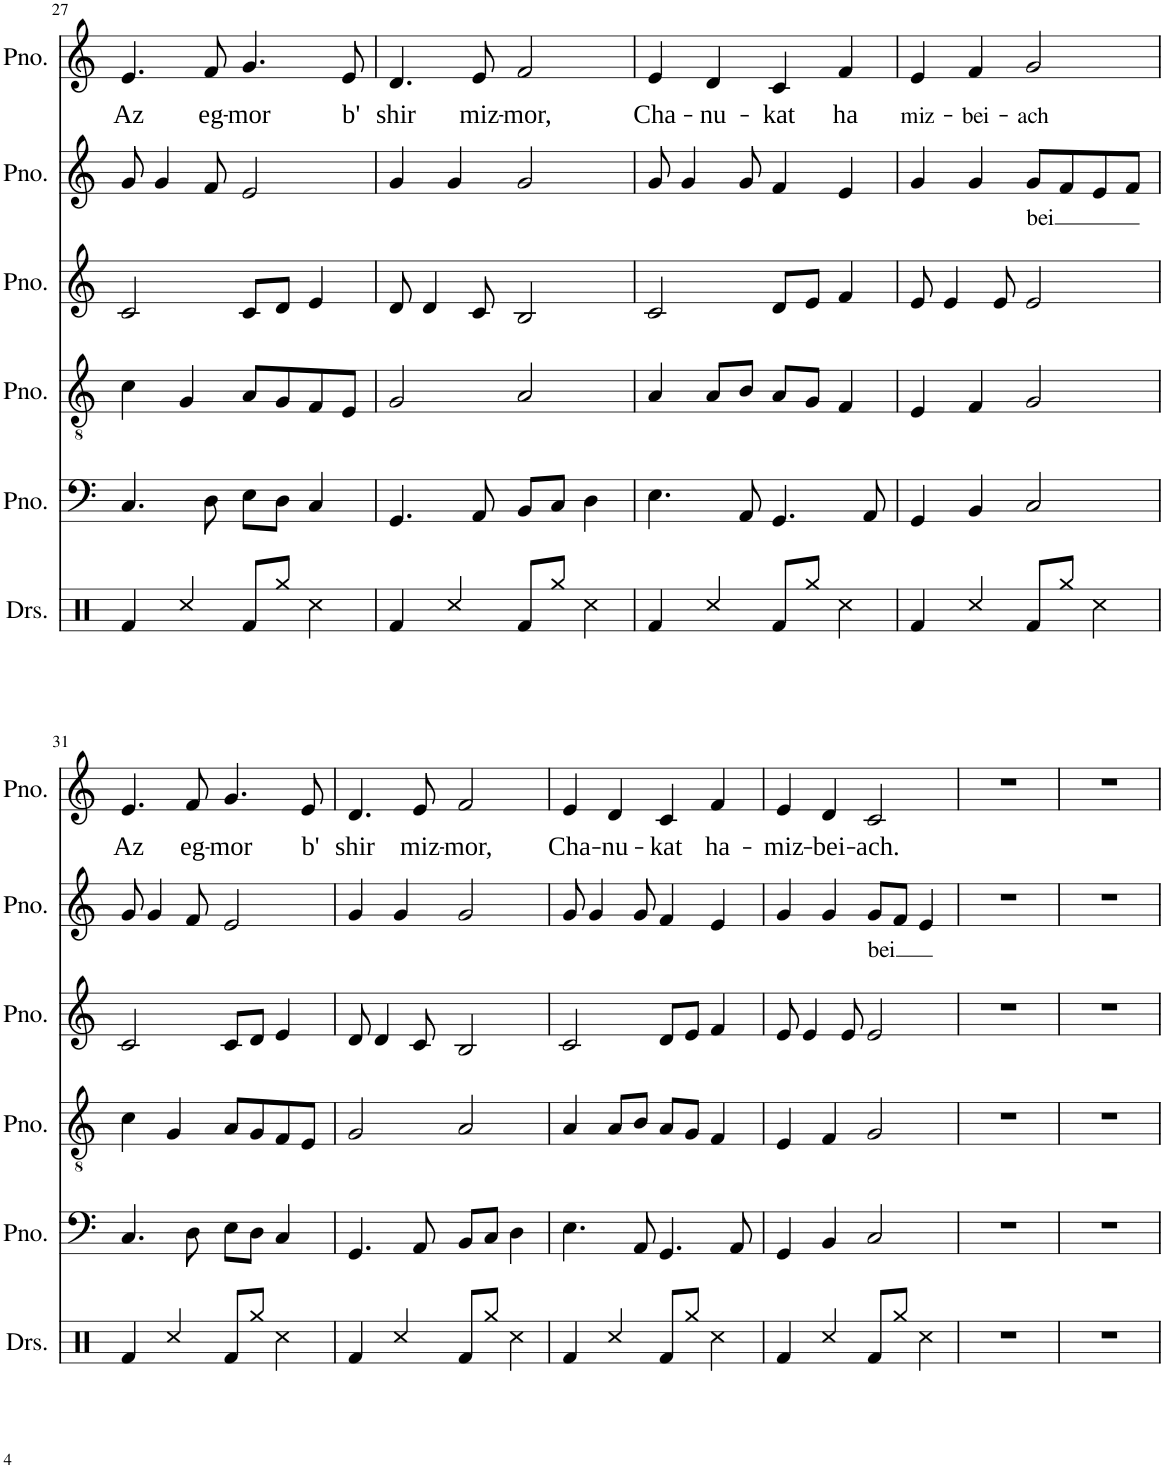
**kern	**kern	**kern	**kern	**kern	**text	**kern	**text
*part6	*part5	*part4	*part3	*part2	*part2	*part1	*part1
*staff6	*staff5	*staff4	*staff3	*staff2	*staff2	*staff1	*staff1
*I"Drumset	*I"Piano	*I"Piano	*I"Piano	*I"Piano	*	*I"Piano	*
*I'Drs.	*I'Pno.	*I'Pno.	*I'Pno.	*I'Pno.	*	*I'Pno.	*
!!LO:PB:g=z
*clefX	*clefF4	*clefGv2	*clefG2	*clefG2	*	*clefG2	*
*k[]	*k[]	*k[]	*k[]	*k[]	*	*k[]	*
*M4/4	*M4/4	*M4/4	*M4/4	*M4/4	*	*M4/4	*
=27	=27	=27	=27	=27	=27	=27	=27
!	!	!	!	!	!	!	!LO:LY:b
4Rf/	4.C/	4c\	2c/	8g/	.	4.e/	Az
.	.	.	.	4g/	.	.	.
4Rcc/	.	4G/	.	.	.	.	.
!	!	!	!	!	!	!	!LO:LY:b
.	8D\	.	.	8f/	.	8f/	eg-
!	!	!	!	!	!	!	!LO:LY:b
8Rf/L	8E\L	8A/L	8c/L	2e/	.	4.g/	-mor
8Rgg/J	8D\J	8G/	8d/J	.	.	.	.
4Rcc\	4C/	8F/	4e/	.	.	.	.
!	!	!	!	!	!	!	!LO:LY:b
.	.	8E/J	.	.	.	8e/	b'
=28	=28	=28	=28	=28	=28	=28	=28
!	!	!	!	!	!	!	!LO:LY:b
4Rf/	4.GG/	2G/	8d/	4g/	.	4.d/	shir
.	.	.	4d/	.	.	.	.
4Rcc/	.	.	.	4g/	.	.	.
!	!	!	!	!	!	!	!LO:LY:b
.	8AA/	.	8c/	.	.	8e/	miz-
!	!	!	!	!	!	!	!LO:LY:b
8Rf/L	8BB/L	2A/	2B/	2g/	.	2f/	-mor,
8Rgg/J	8C/J	.	.	.	.	.	.
4Rcc\	4D\	.	.	.	.	.	.
=29	=29	=29	=29	=29	=29	=29	=29
!	!	!	!	!	!	!	!LO:LY:b
4Rf/	4.E\	4A/	2c/	8g/	.	4e/	Cha-
.	.	.	.	4g/	.	.	.
!	!	!	!	!	!	!	!LO:LY:b
4Rcc/	.	8A/L	.	.	.	4d/	-nu-
.	8AA/	8B/J	.	8g/	.	.	.
!	!	!	!	!	!	!	!LO:LY:b
8Rf/L	4.GG/	8A/L	8d/L	4f/	.	4c/	-kat
8Rgg/J	.	8G/J	8e/J	.	.	.	.
!	!	!	!	!	!	!	!LO:LY:b
4Rcc\	.	4F/	4f/	4e/	.	4f/	ha
.	8AA/	.	.	.	.	.	.
=30	=30	=30	=30	=30	=30	=30	=30
!	!	!	!	!	!	!	!LO:LY:b
4Rf/	4GG/	4E/	8e/	4g/	.	4e/	miz-
.	.	.	4e/	.	.	.	.
!	!	!	!	!	!	!	!LO:LY:b
4Rcc/	4BB/	4F/	.	4g/	.	4f/	-bei-
.	.	.	8e/	.	.	.	.
!	!	!	!	!	!LO:LY:b	!	!LO:LY:b
8Rf/L	2C/	2G/	2e/	8g/L	bei	2g/	-ach
8Rgg/J	.	.	.	8f/	.	.	.
4Rcc\	.	.	.	8e/	.	.	.
.	.	.	.	8f/J	.	.	.
!!LO:LB:g=z
=31	=31	=31	=31	=31	=31	=31	=31
!	!	!	!	!	!	!	!LO:LY:b
4Rf/	4.C/	4c\	2c/	8g/	.	4.e/	Az
.	.	.	.	4g/	.	.	.
4Rcc/	.	4G/	.	.	.	.	.
!	!	!	!	!	!	!	!LO:LY:b
.	8D\	.	.	8f/	.	8f/	eg-
!	!	!	!	!	!	!	!LO:LY:b
8Rf/L	8E\L	8A/L	8c/L	2e/	.	4.g/	-mor
8Rgg/J	8D\J	8G/	8d/J	.	.	.	.
4Rcc\	4C/	8F/	4e/	.	.	.	.
!	!	!	!	!	!	!	!LO:LY:b
.	.	8E/J	.	.	.	8e/	b'
=32	=32	=32	=32	=32	=32	=32	=32
!	!	!	!	!	!	!	!LO:LY:b
4Rf/	4.GG/	2G/	8d/	4g/	.	4.d/	shir
.	.	.	4d/	.	.	.	.
4Rcc/	.	.	.	4g/	.	.	.
!	!	!	!	!	!	!	!LO:LY:b
.	8AA/	.	8c/	.	.	8e/	miz-
!	!	!	!	!	!	!	!LO:LY:b
8Rf/L	8BB/L	2A/	2B/	2g/	.	2f/	-mor,
8Rgg/J	8C/J	.	.	.	.	.	.
4Rcc\	4D\	.	.	.	.	.	.
=33	=33	=33	=33	=33	=33	=33	=33
!	!	!	!	!	!	!	!LO:LY:b
4Rf/	4.E\	4A/	2c/	8g/	.	4e/	Cha-
.	.	.	.	4g/	.	.	.
!	!	!	!	!	!	!	!LO:LY:b
4Rcc/	.	8A/L	.	.	.	4d/	-nu-
.	8AA/	8B/J	.	8g/	.	.	.
!	!	!	!	!	!	!	!LO:LY:b
8Rf/L	4.GG/	8A/L	8d/L	4f/	.	4c/	-kat
8Rgg/J	.	8G/J	8e/J	.	.	.	.
!	!	!	!	!	!	!	!LO:LY:b
4Rcc\	.	4F/	4f/	4e/	.	4f/	ha-
.	8AA/	.	.	.	.	.	.
=34	=34	=34	=34	=34	=34	=34	=34
!	!	!	!	!	!	!	!LO:LY:b
4Rf/	4GG/	4E/	8e/	4g/	.	4e/	-miz-
.	.	.	4e/	.	.	.	.
!	!	!	!	!	!	!	!LO:LY:b
4Rcc/	4BB/	4F/	.	4g/	.	4d/	-bei-
.	.	.	8e/	.	.	.	.
!	!	!	!	!	!LO:LY:b	!	!LO:LY:b
8Rf/L	2C/	2G/	2e/	8g/L	bei	2c/	-ach.
8Rgg/J	.	.	.	8f/J	.	.	.
4Rcc\	.	.	.	4e/	.	.	.
=35	=35	=35	=35	=35	=35	=35	=35
1r	1r	1r	1r	1r	.	1r	.
=36	=36	=36	=36	=36	=36	=36	=36
1r	1r	1r	1r	1r	.	1r	.
=	=	=	=	=	=	=	=
*-	*-	*-	*-	*-	*-	*-	*-
